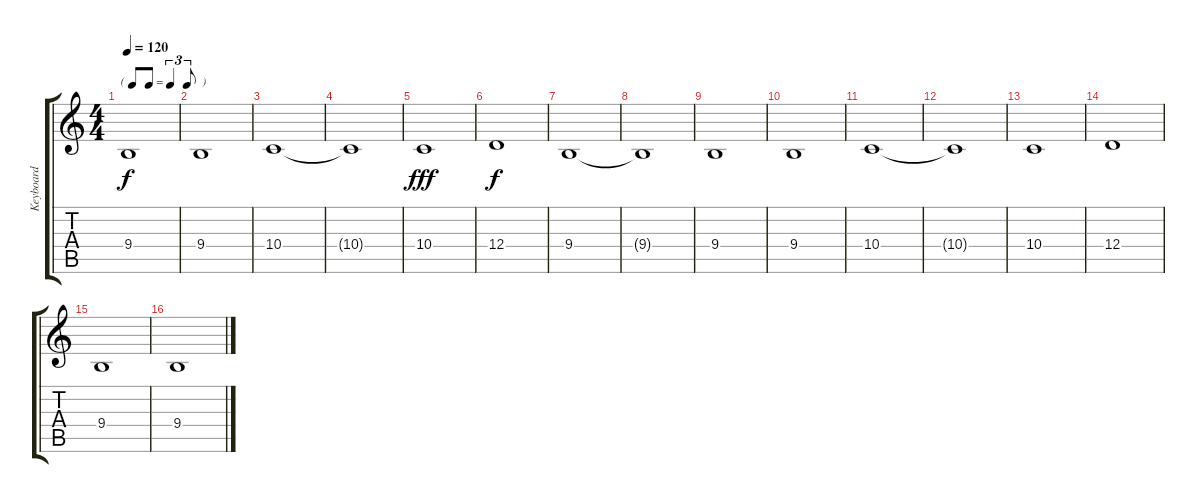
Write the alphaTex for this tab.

\track ("Keyboard" "Keyboard") {instrument choiraahs}
\staff {score tabs}
\tuning (E4 B3 G3 D3 A2 E2) {hide}
\ts (4 4)
\tf triplet8th
\tempo 120
\clef g2
\ks c
9.4.1{dy f} |
9.4.1 |
10.4.1 |
10.4{t}.1 |
10.4.1{dy fff} |
12.4.1{dy f} |
9.4.1 |
9.4{t}.1 |
9.4.1 |
9.4.1 |
10.4.1 |
10.4{t}.1 |
10.4.1 |
12.4.1 |
9.4.1 |
9.4.1
